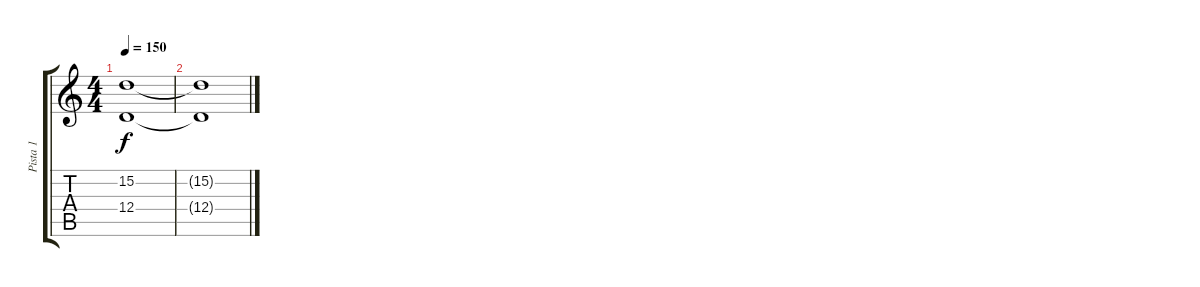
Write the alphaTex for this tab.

\track ("Pista 1" "Pista 1") {instrument fx6goblins}
\staff {score tabs}
\tuning (E4 B3 G3 D3 A2 E2) {hide}
\ts (4 4)
\tempo 150
\clef g2
\ks c
(15.2{t} 12.4{t}).1{dy f} |
(15.2{t} 12.4{t}).1
